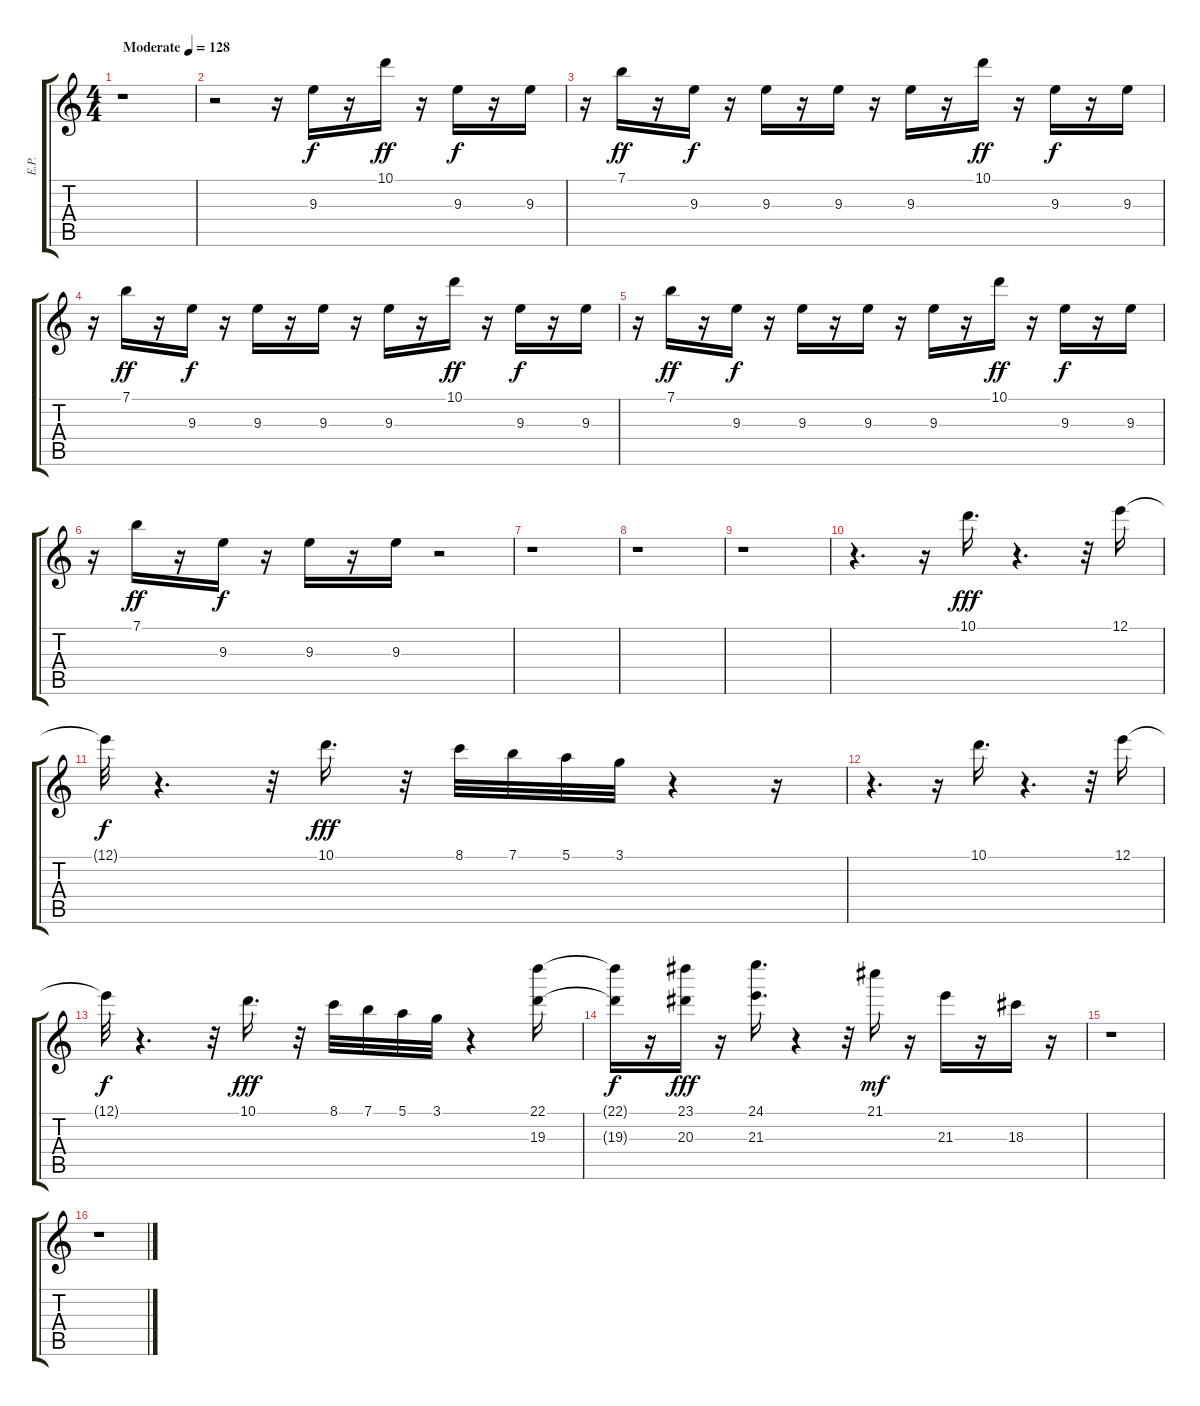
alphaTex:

\track ("E.P.                                " "E.P.      ") {instrument synthbass1}
\staff {score tabs}
\tuning (E4 B3 G3 D3 A2 E2) {hide}
\ts (4 4)
\tempo (128 "Moderate")
\clef g2
\ks c
r.1{dy f instrument synthbass1} |
r.2 r.16 9.3.16 r.16 10.1.16{dy ff} r.16 9.3.16{dy f} r.16 9.3.16 |
r.16 7.1.16{dy ff} r.16 9.3.16{dy f} r.16 9.3.16 r.16 9.3.16 r.16 9.3.16 r.16 10.1.16{dy ff} r.16 9.3.16{dy f} r.16 9.3.16 |
r.16 7.1.16{dy ff} r.16 9.3.16{dy f} r.16 9.3.16 r.16 9.3.16 r.16 9.3.16 r.16 10.1.16{dy ff} r.16 9.3.16{dy f} r.16 9.3.16 |
r.16 7.1.16{dy ff} r.16 9.3.16{dy f} r.16 9.3.16 r.16 9.3.16 r.16 9.3.16 r.16 10.1.16{dy ff} r.16 9.3.16{dy f} r.16 9.3.16 |
r.16 7.1.16{dy ff} r.16 9.3.16{dy f} r.16 9.3.16 r.16 9.3.16 r.2 |
r.1 |
r.1 |
r.1 |
r.4{d} r.16 10.1.16{d dy fff volume 8 balance 8 instrument synthbrass1} r.4{d} r.32 12.1.16 |
12.1{t}.32{dy f} r.4{d} r.32 10.1.16{d dy fff} r.32 8.1.32{volume 5} 7.1.32{volume 4 balance 6} 5.1.32{volume 4 balance 4} 3.1.32{volume 3 balance 3} r.4 r.16 |
r.4{d} r.16 10.1.16{d volume 8} r.4{d} r.32 12.1.16 |
12.1{t}.32{dy f} r.4{d} r.32 10.1.16{d dy fff} r.32 8.1.32{volume 5} 7.1.32{volume 4 balance 6} 5.1.32{volume 4 balance 4} 3.1.32{volume 3 balance 3} r.4 (22.1 19.3).16{volume 7 balance 16 instrument brasssection} |
(22.1{t} 19.3{t}).16{dy f} r.16 (23.1 20.3).16{dy fff} r.16 (24.1 21.3).16{d} r.4 r.32 21.1.16{dy mf volume 10 balance 12 instrument electricpiano1} r.16 21.3.16{balance 8} r.16 18.3.16{balance 4} r.16 |
r.1 |
r.1
